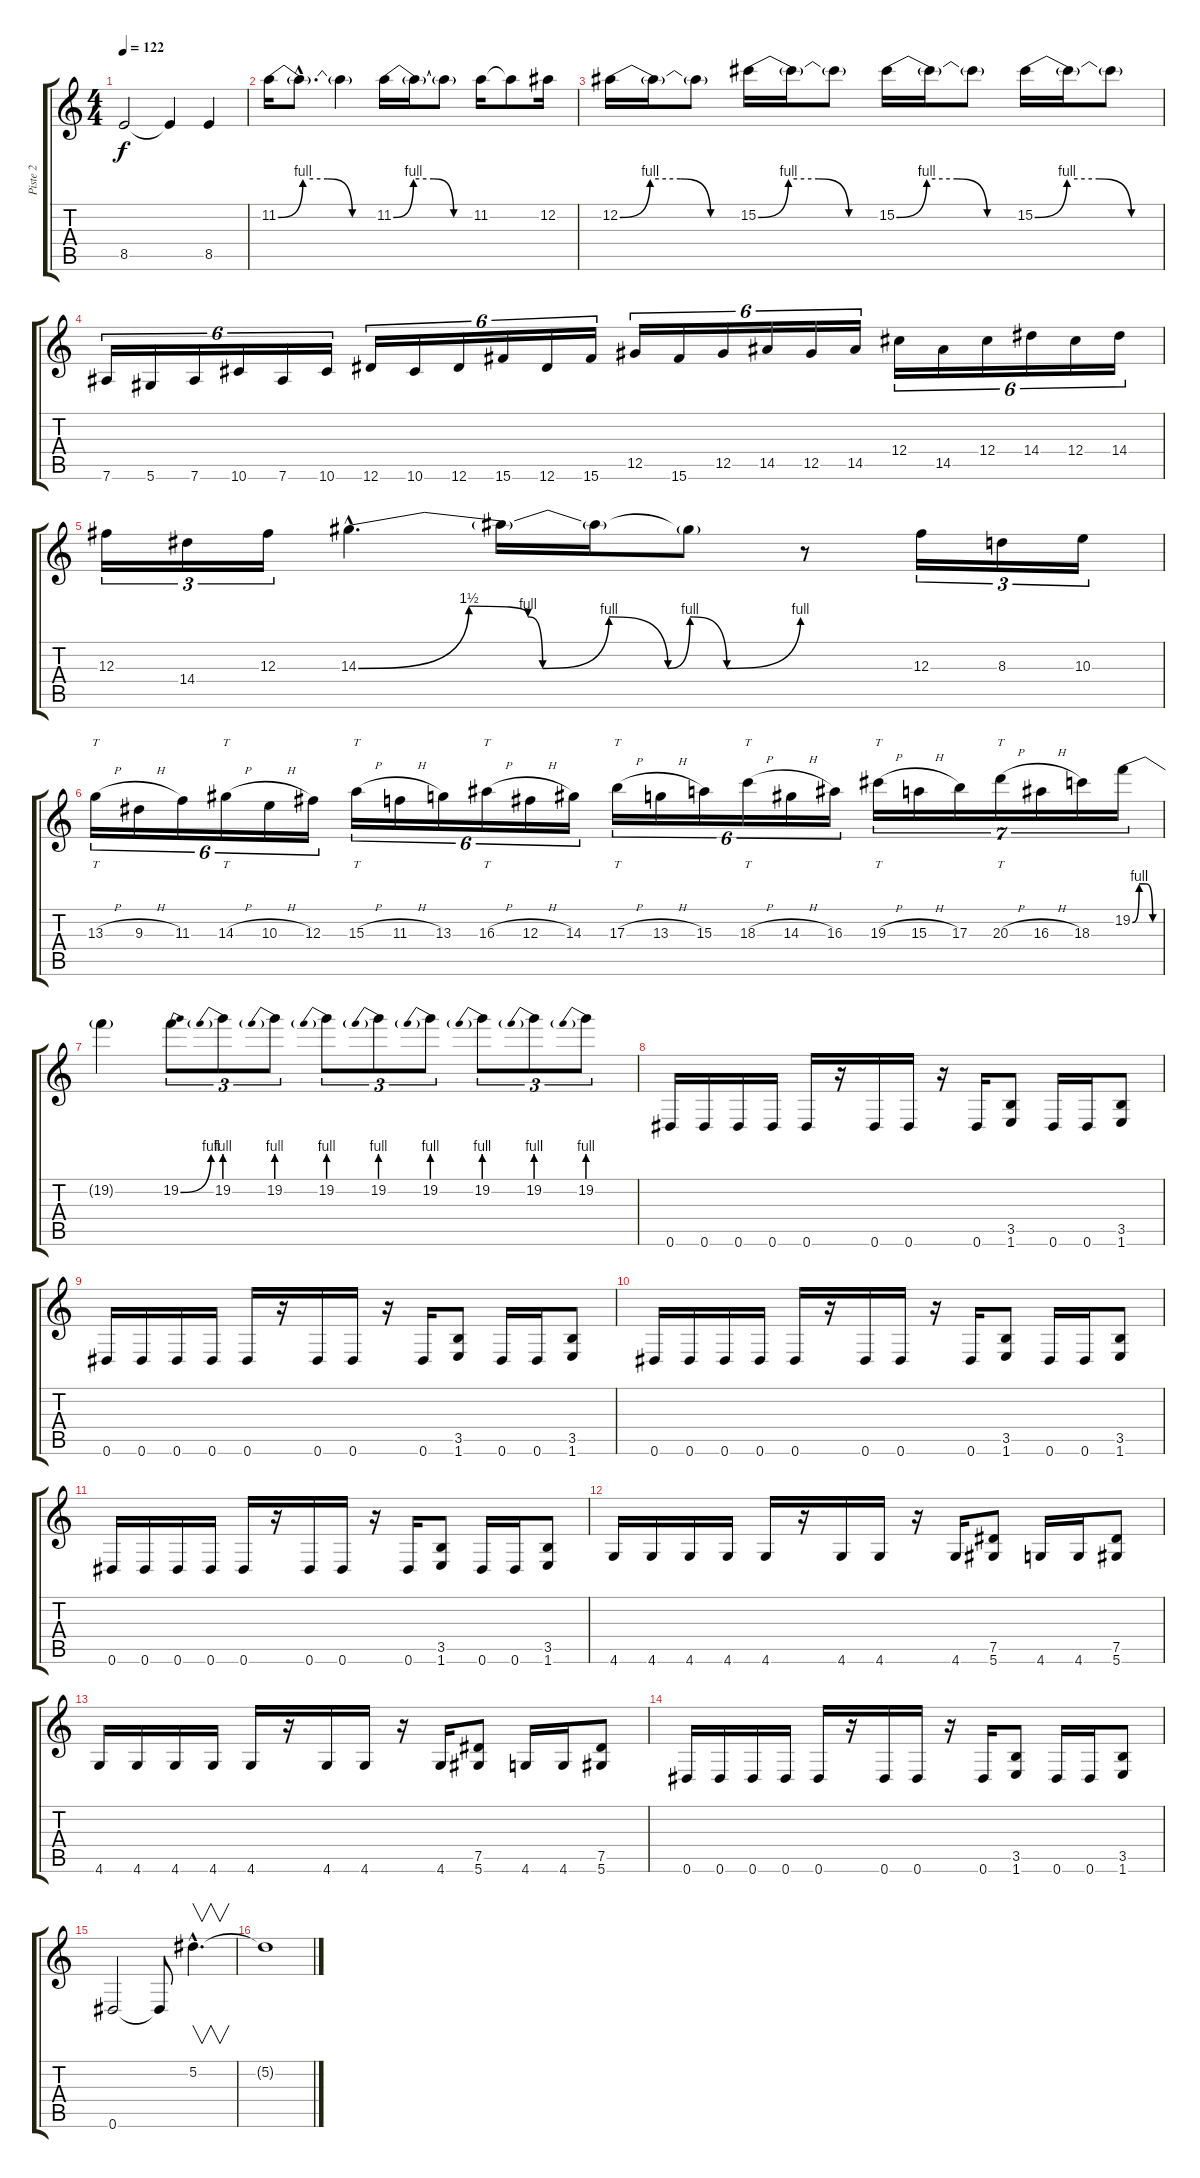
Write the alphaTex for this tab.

\track ("Piste 2" "Piste 2") {instrument distortionguitar}
\staff {score tabs}
\tuning (Eb4 Bb3 Gb3 Db3 Ab2 Eb2) {hide}
\ts (4 4)
\tempo 122
\clef g2
\ks c
8.5{t}.2{dy f} 8.5{t}.4 8.5.4 |
11.2{be (custom 0 0 15 4 30 4 45 0 60 0)}.16 11.2{hac t}.8{d} 11.2{t}.4 11.2{be (custom 0 0 15 4 30 4 45 0 60 0)}.16 11.2{t}.16 11.2{t}.8 11.2.16 11.2{t}.8 12.2.16 |
12.2{be (custom 0 0 15 4 30 4 45 0 60 0)}.16 12.2{t}.16 12.2{t}.8 15.2{be (custom 0 0 15 4 30 4 45 0 60 0)}.16 15.2{t}.16 15.2{t}.8 15.2{be (custom 0 0 15 4 30 4 45 0 60 0)}.16 15.2{t}.16 15.2{t}.8 15.2{be (custom 0 0 15 4 30 4 45 0 60 0)}.16 15.2{t}.16 15.2{t}.8 |
7.6.16{tu (6 4)} 5.6.16{tu (6 4)} 7.6.16{tu (6 4)} 10.6.16{tu (6 4)} 7.6.16{tu (6 4)} 10.6.16{tu (6 4)} 12.6.16{tu (6 4)} 10.6.16{tu (6 4)} 12.6.16{tu (6 4)} 15.6.16{tu (6 4)} 12.6.16{tu (6 4)} 15.6.16{tu (6 4)} 12.5.16{tu (6 4)} 15.6.16{tu (6 4)} 12.5.16{tu (6 4)} 14.5.16{tu (6 4)} 12.5.16{tu (6 4)} 14.5.16{tu (6 4)} 12.4.16{tu (6 4)} 14.5.16{tu (6 4)} 12.4.16{tu (6 4)} 14.4.16{tu (6 4)} 12.4.16{tu (6 4)} 14.4.16{tu (6 4)} |
12.3.16{tu (3 2)} 14.4.16{tu (3 2)} 12.3.16{tu (3 2)} 14.3{be (custom 0 0 15 6 23 4 25 0 34 4 42 0 45 4 50 0 60 4) hac}.4{d} 14.3{t}.16 14.3{t}.16 14.3{t}.8 r.8 12.3.16{tu (3 2)} 8.3.16{tu (3 2)} 10.3.16{tu (3 2)} |
13.3{h}.16{tt tu (6 4)} 9.3{h}.16{tu (6 4)} 11.3.16{tu (6 4)} 14.3{h}.16{tt tu (6 4)} 10.3{h}.16{tu (6 4)} 12.3.16{tu (6 4)} 15.3{h}.16{tt tu (6 4)} 11.3{h}.16{tu (6 4)} 13.3.16{tu (6 4)} 16.3{h}.16{tt tu (6 4)} 12.3{h}.16{tu (6 4)} 14.3.16{tu (6 4)} 17.3{h}.16{tt tu (6 4)} 13.3{h}.16{tu (6 4)} 15.3.16{tu (6 4)} 18.3{h}.16{tt tu (6 4)} 14.3{h}.16{tu (6 4)} 16.3.16{tu (6 4)} 19.3{h}.16{tt tu (7 4)} 15.3{h}.16{tu (7 4)} 17.3.16{tu (7 4)} 20.3{h}.16{tt tu (7 4)} 16.3{h}.16{tu (7 4)} 18.3.16{tu (7 4)} 19.2{be (custom 0 0 15 4 30 4 45 0 60 0)}.16{tu (7 4)} |
19.2{t}.4 19.2{be (bend 0 0 60 4)}.8{tu (3 2)} 19.2{be (prebend 0 4 60 4)}.8{tu (3 2)} 19.2{be (prebend 0 4 60 4)}.8{tu (3 2)} 19.2{be (prebend 0 4 60 4)}.8{tu (3 2)} 19.2{be (prebend 0 4 60 4)}.8{tu (3 2)} 19.2{be (prebend 0 4 60 4)}.8{tu (3 2)} 19.2{be (prebend 0 4 60 4)}.8{tu (3 2)} 19.2{be (prebend 0 4 60 4)}.8{tu (3 2)} 19.2{be (prebend 0 4 60 4)}.8{tu (3 2)} |
0.6.16 0.6.16 0.6.16 0.6.16 0.6.16 r.16 0.6.16 0.6.16 r.16 0.6.16 (3.5 1.6).8 0.6.16 0.6.16 (3.5 1.6).8 |
0.6.16 0.6.16 0.6.16 0.6.16 0.6.16 r.16 0.6.16 0.6.16 r.16 0.6.16 (3.5 1.6).8 0.6.16 0.6.16 (3.5 1.6).8 |
0.6.16 0.6.16 0.6.16 0.6.16 0.6.16 r.16 0.6.16 0.6.16 r.16 0.6.16 (3.5 1.6).8 0.6.16 0.6.16 (3.5 1.6).8 |
0.6.16 0.6.16 0.6.16 0.6.16 0.6.16 r.16 0.6.16 0.6.16 r.16 0.6.16 (3.5 1.6).8 0.6.16 0.6.16 (3.5 1.6).8 |
4.6.16 4.6.16 4.6.16 4.6.16 4.6.16 r.16 4.6.16 4.6.16 r.16 4.6.16 (7.5 5.6).8 4.6.16 4.6.16 (7.5 5.6).8 |
4.6.16 4.6.16 4.6.16 4.6.16 4.6.16 r.16 4.6.16 4.6.16 r.16 4.6.16 (7.5 5.6).8 4.6.16 4.6.16 (7.5 5.6).8 |
0.6.16 0.6.16 0.6.16 0.6.16 0.6.16 r.16 0.6.16 0.6.16 r.16 0.6.16 (3.5 1.6).8 0.6.16 0.6.16 (3.5 1.6).8 |
0.6.2 0.6{t}.8 5.2{hac}.4{v d} |
5.2{t}.1
